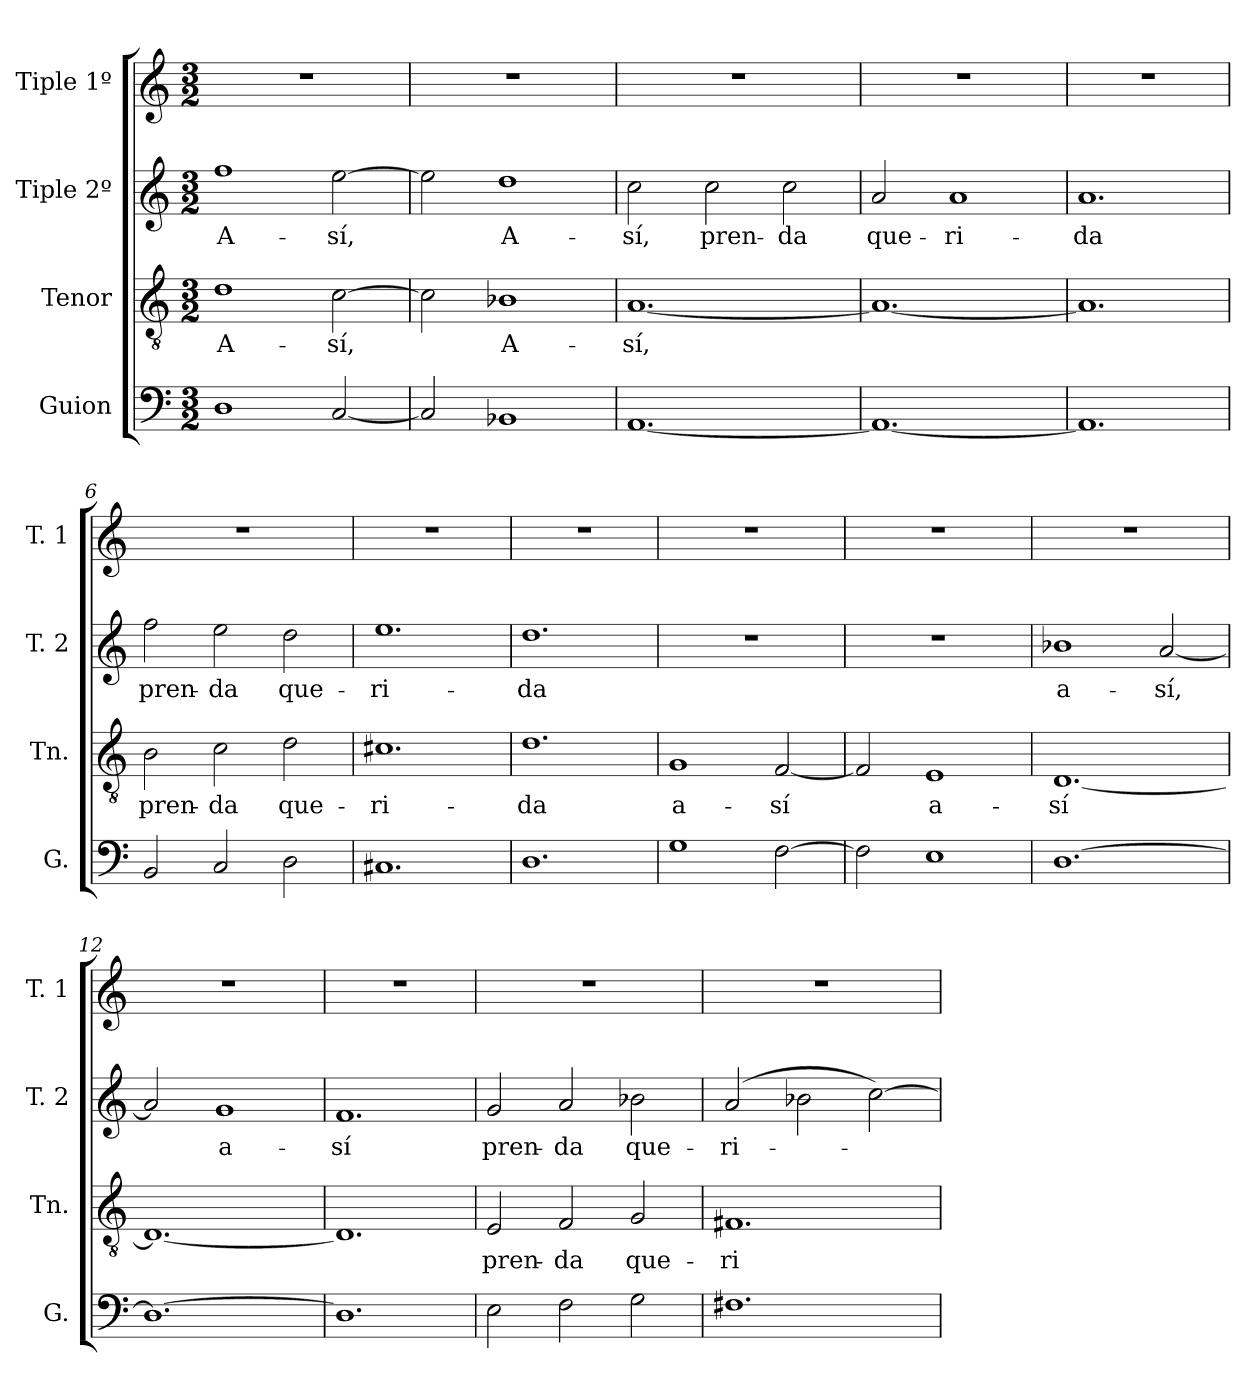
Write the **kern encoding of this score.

**kern	**kern	**text	**kern	**text	**kern
*part4	*part3	*part3	*part2	*part2	*part1
*staff4	*staff3	*staff3	*staff2	*staff2	*staff1
*I"Guion	*I"Tenor	*	*I"Tiple 2º	*	*I"Tiple 1º
*I'G.	*I'Tn.	*	*I'T. 2	*	*I'T. 1
*clefF4	*clefGv2	*	*clefG2	*	*clefG2
*M3/2	*M3/2	*	*M3/2	*	*M3/2
=1	=1	=1	=1	=1	=1
1D	1d	A-	1ff	A-	1.r
[2C	[2c	-sí,	[2ee	-sí,	.
=2	=2	=2	=2	=2	=2
2C]	2c]	.	2ee]	.	1.r
1BB-X	1B-X	A-	1dd	A-	.
=3	=3	=3	=3	=3	=3
[1.AA	[1.A	-sí,	2cc	-sí,	1.r
.	.	.	2cc	pren-	.
.	.	.	2cc	-da	.
=4	=4	=4	=4	=4	=4
1.AA_	1.A_	.	2a	que-	1.r
.	.	.	1a	-ri-	.
=5	=5	=5	=5	=5	=5
1.AA]	1.A]	.	1.a	-da	1.r
=6	=6	=6	=6	=6	=6
2BB	2B	pren-	2ff	pren-	1.r
2C	2c	-da	2ee	-da	.
2D	2d	que-	2dd	que-	.
=7	=7	=7	=7	=7	=7
1.C#X	1.c#X	-ri-	1.ee	-ri-	1.r
=8	=8	=8	=8	=8	=8
1.D	1.d	-da	1.dd	-da	1.r
=9	=9	=9	=9	=9	=9
1G	1G	a-	1.r	.	1.r
[2F	[2F	-sí	.	.	.
=10	=10	=10	=10	=10	=10
2F]	2F]	.	1.r	.	1.r
1E	1E	a-	.	.	.
=11	=11	=11	=11	=11	=11
[1.D	[1.D	-sí	1b-X	a-	1.r
.	.	.	[2a	-sí,	.
=12	=12	=12	=12	=12	=12
1.D_	1.D_	.	2a]	.	1.r
.	.	.	1g	a-	.
=13	=13	=13	=13	=13	=13
1.D]	1.D]	.	1.f	-sí	1.r
=14	=14	=14	=14	=14	=14
2E	2E	pren-	2g	pren-	1.r
2F	2F	-da	2a	-da	.
2G	2G	que-	2b-X	que-	.
=15	=15	=15	=15	=15	=15
1.F#X	1.F#X	-ri-	(2a	-ri-	1.r
.	.	.	2b-X	.	.
.	.	.	[2cc)	.	.
=	=	=	=	=	=
*-	*-	*-	*-	*-	*-
